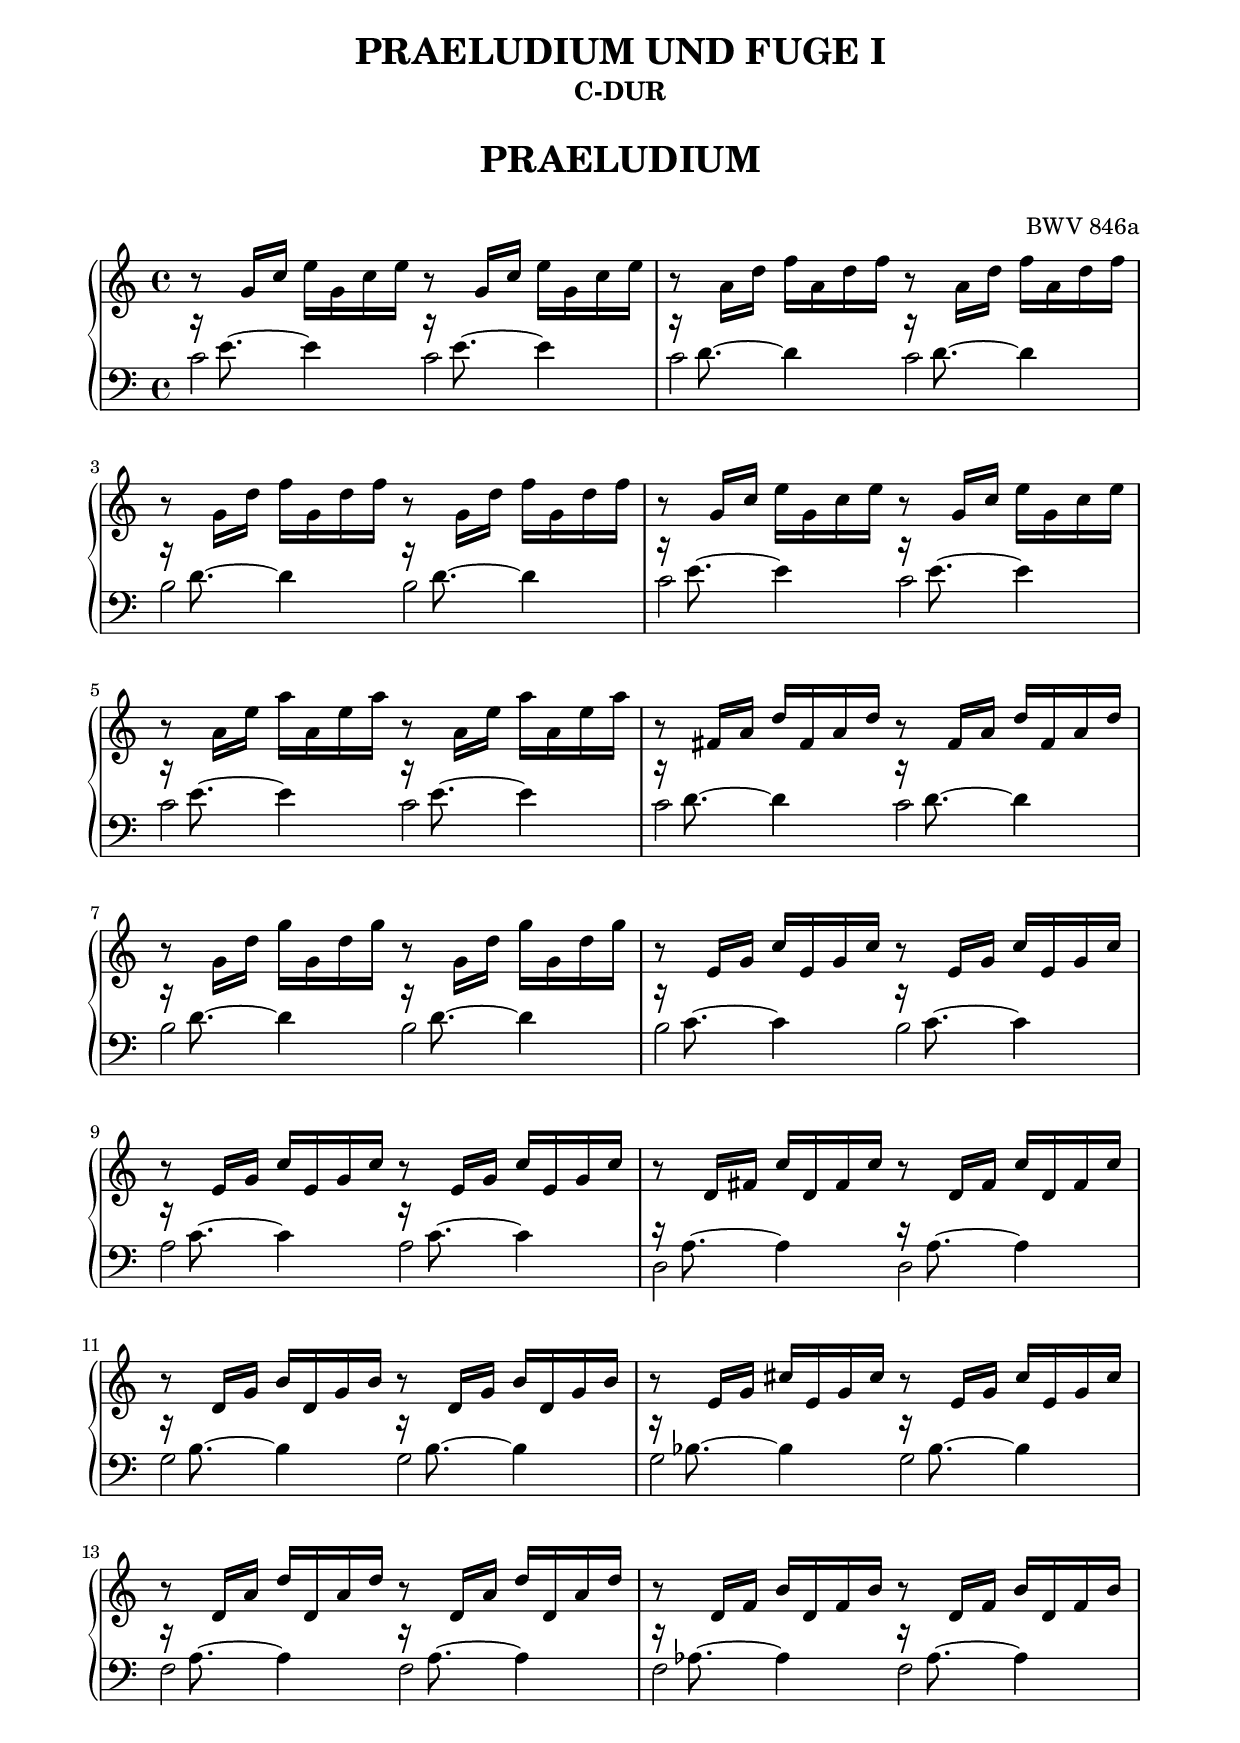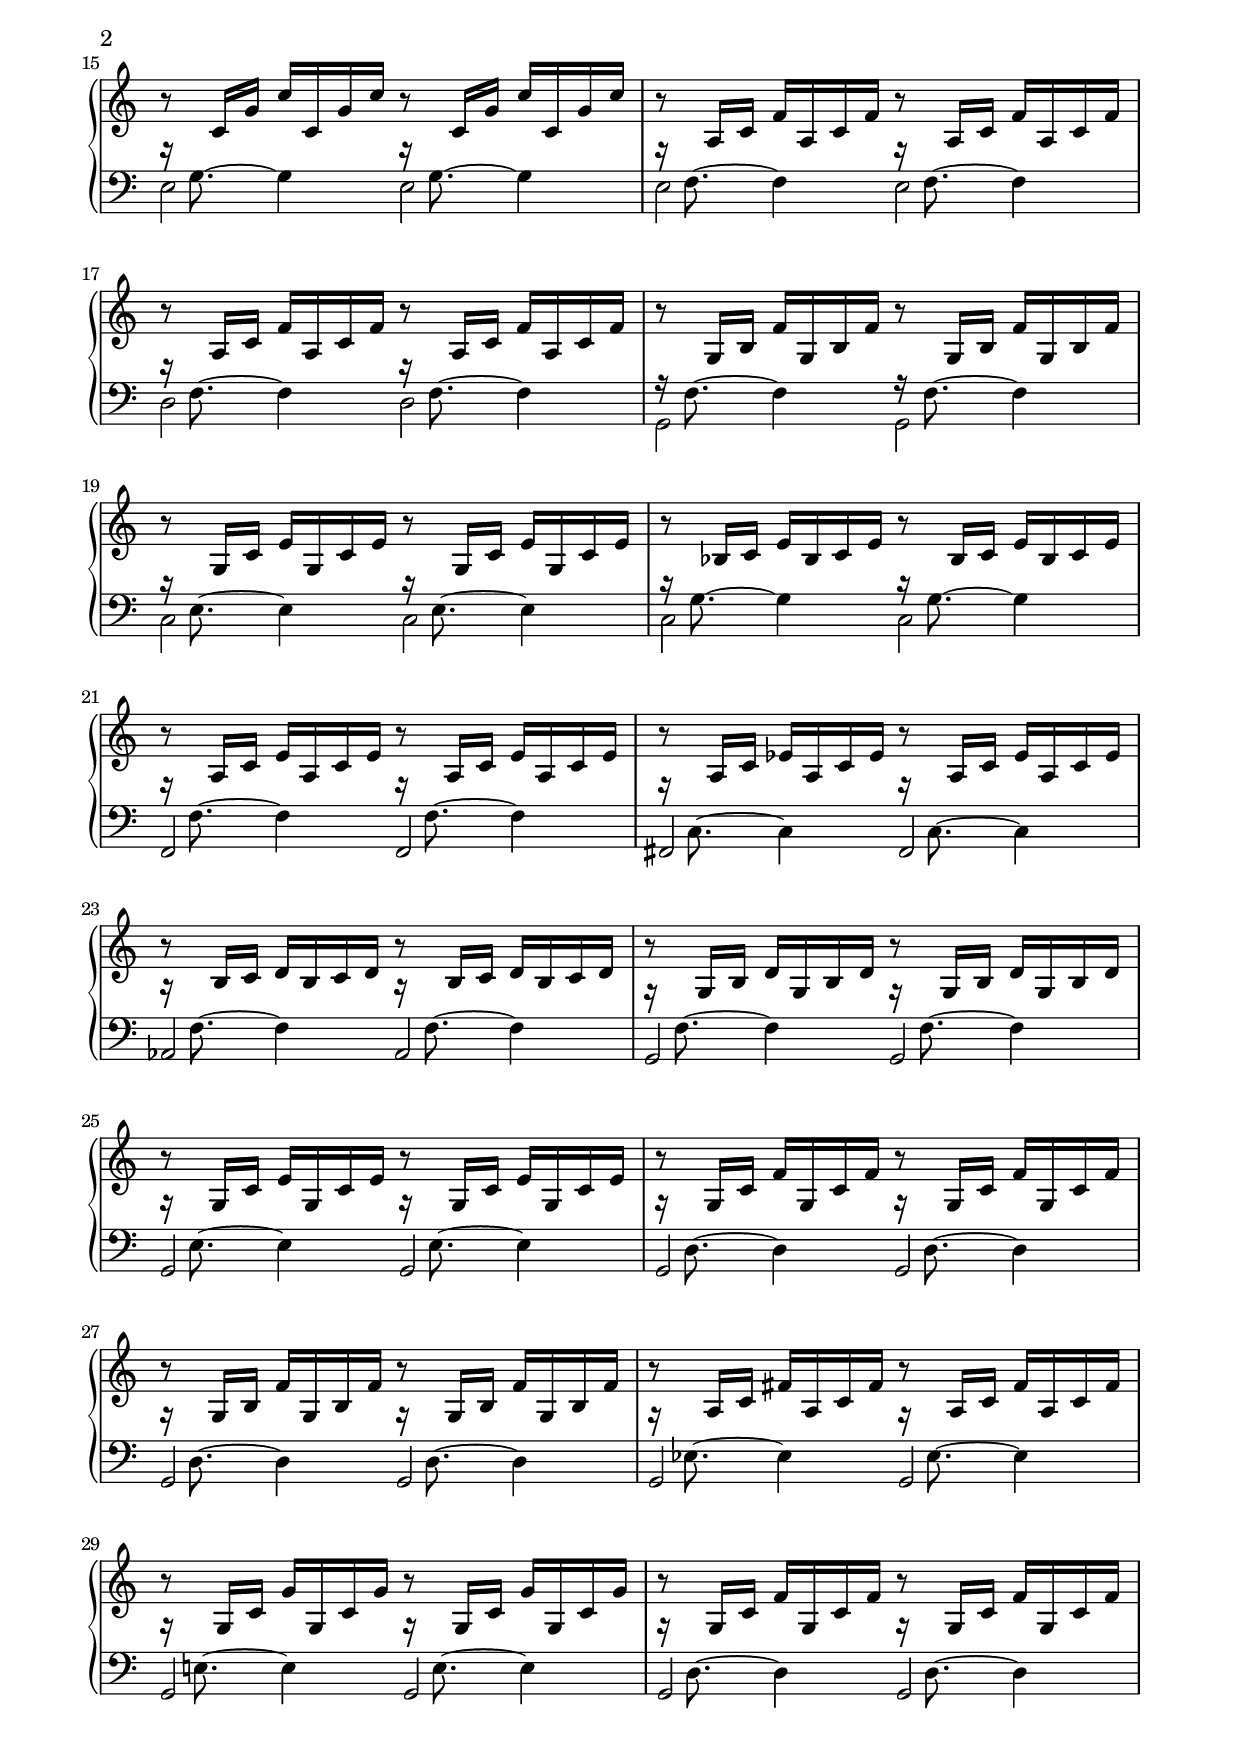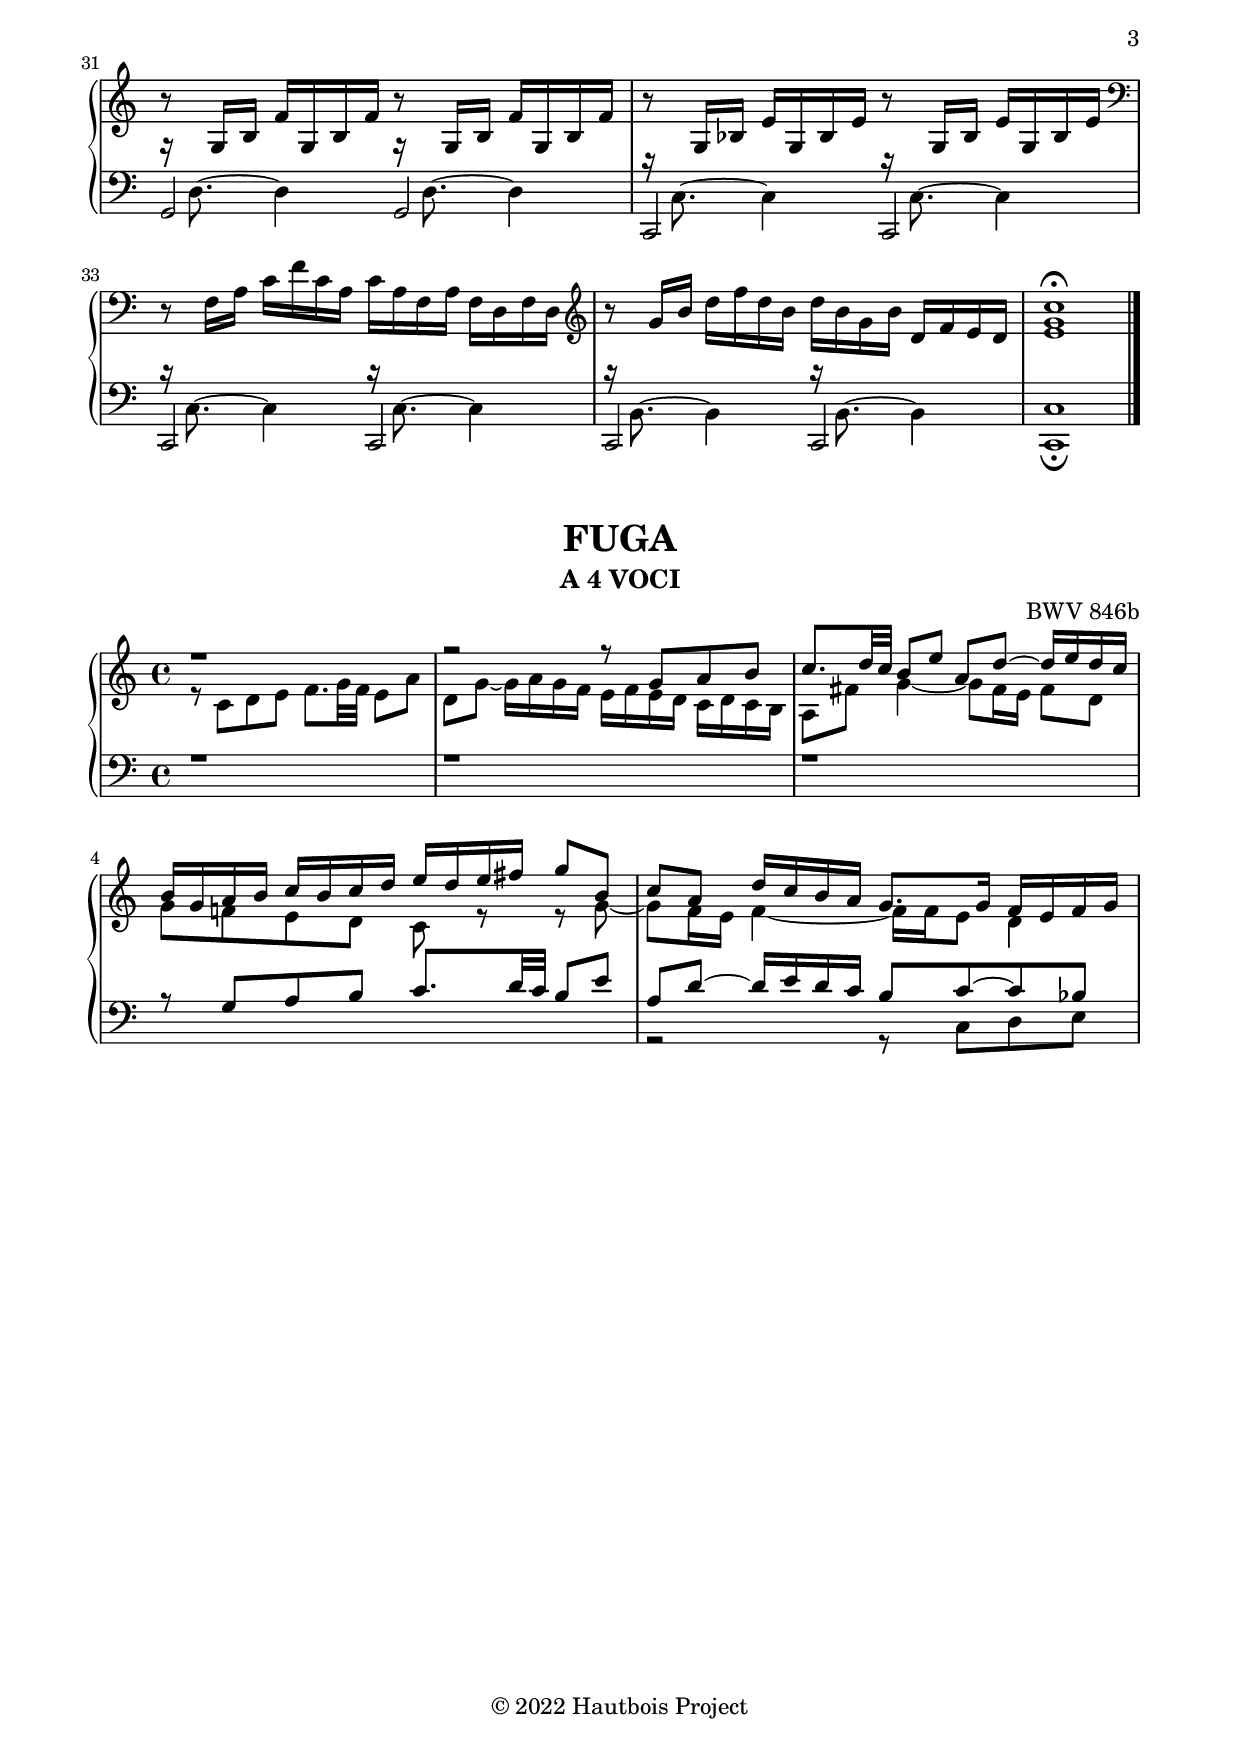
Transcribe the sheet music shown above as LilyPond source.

%! Title: Das Wohltemperierte Klavier I, BWV 846-869
%! Subtitle: Praeludium und Fuge I, BWV 846
%! Subsubtitle:
%! Type: raw
%! Status: working
%! Remark:

\version "2.22.1"
%% Generated by lilypond-book
%% Options: [exampleindent=10.16\mm,indent=0\mm,line-width=14.5\cm,noragged-right,papersize=a5,quote]
%\include "lilypond-book-preamble.ly"
\include "italiano.ly"

%****************************************************************
% Start cut-&-pastable-section

%****************************************************************

\paper {
  % Set paper
  #(set-paper-size "a4")
  indent = 0\mm
  line-width = 18\cm
  ragged-right = ##f
  line-width = #(- line-width (* mm 3.000000) (* mm 1))
  print-all-headers = ##t
}

\layout {
  
}

%*****************************************
% Set Header Global
%*****************************************

\header {
  title = "PRAELUDIUM UND FUGE I"
  subtitle = "C-DUR"
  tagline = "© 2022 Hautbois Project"
}
\markup { \vspace #1 }

%*****************************************
% Start Voice
% Write the voices here
%*****************************************
MyMeter = \time 4/4
MyKey = \key do \major
PieceNamePrelude = "PRAELUDIUM"
PieceNameFugue = "FUGA"
FugueName = "A 4 VOCI"
MyOpusA = "BWV 846a"
MyOpusB = "BWV 846b"

PreludeVoiceI = \relative sol' {
  %bar 1 - 4
  r8 sol16 do mi sol, do mi r8 sol,16 do mi sol, do mi |
  r8 la,16 re fa la, re fa r8 la,16 re fa la, re fa |
  r8 sol,16 re' fa sol, re' fa r8 sol,16 re' fa sol, re' fa |
  r8 sol,16 do mi sol, do mi r8 sol,16 do mi sol, do mi |
  
  %bar 4 - 8
  r8 la,16 mi' la la, mi' la r8 la,16 mi' la la, mi' la |
  r8 fad,16 la re fad, la re r8 fad,16 la re fad, la re |
  r8 sol,16 re' sol sol, re' sol r8 sol,16 re' sol sol, re' sol |
  r8 mi,16 sol do mi, sol do r8 mi,16 sol do mi, sol do |
  
  %bar 9 - 12
  r8 mi,16 sol do mi, sol do r8 mi,16 sol do mi, sol do |
  r8 re,16 fad do' re, fad do' r8 re,16 fad do' re, fad do' |
  r8 re,16 sol si re, sol si r8 re,16 sol si re, sol si |
  r8 mi,16 sol dod mi, sol dod r8 mi,16 sol dod mi, sol dod |
  
  %bar 13 - 16
  r8 re,16 la' re re, la' re r8 re,16 la' re re, la' re |
  r8 re,16 fa si re, fa si r8 re,16 fa si re, fa si |
  r8 do,16 sol' do do, sol' do r8 do,16 sol' do do, sol' do |
  r8 la,16 do fa la, do fa r8 la,16 do fa la, do fa |
  
  %bar 17 - 20
  r8 la,16 do fa la, do fa r8 la,16 do fa la, do fa |
  r8 sol,16 si fa' sol, si fa' r8 sol,16 si fa' sol, si fa' |
  r8 sol,16 do mi sol, do mi r8 sol,16 do mi sol, do mi |
  r8 sib16 do mi sib do mi r8 sib16 do mi sib do mi |
  
  %bar 21 - 24
  r8 la,16 do mi la, do mi r8 la,16 do mi la, do mi |
  r8 la,16 do mib la, do mib r8 la,16 do mib la, do mib |
  % r8 si16 do mib si do mib r8 si16 do mib si do mib |
  r8 si16 do re si do re r8 si16 do re si do re |
  
  %bar 25 - 28
  r8 sol,16 si re sol, si re r8 sol,16 si re sol, si re |
  r8 sol,16 do mi sol, do mi r8 sol,16 do mi sol, do mi |
  r8 sol,16 do fa sol, do fa r8 sol,16 do fa sol, do fa |
  r8 sol,16 si fa' sol, si fa' r8 sol,16 si fa' sol, si fa' |
  
  %bar 29 - 33
  r8 la,16 do fad la, do fad r8 la,16 do fad la, do fad |
  r8 sol,16 do sol' sol, do sol' r8 sol,16 do sol' sol, do sol' |
  r8 sol,16 do fa sol, do fa r8 sol,16 do fa sol, do fa |
  r8 sol,16 si fa' sol, si fa' r8 sol,16 si fa' sol, si fa' |
  r8 sol,16 sib mi sol, sib mi r8 sol,16 sib mi sol, sib mi |
  
  %coda
  \clef "bass" r8 fa,16 la do fa do la do la fa la fa re fa re |
  \clef "treble" r8 sol'16 si re fa re si re si sol si re, fa mi re |
  <mi sol do>1\fermata
  
  \bar "|."
}

PreludeVoiceII = \relative mi' {
  %bar 1 - 4
  \stemDown
  r16 mi8.~ mi4 r16 mi8.~ mi4 |
  r16 re8.~ re4 r16 re8.~ re4 |
  r16 re8.~ re4 r16 re8.~ re4 |
  r16 mi8.~ mi4 r16 mi8.~ mi4 |
  
  %bar 5 - 8
  r16 mi8.~ mi4 r16 mi8.~ mi4 |
  r16 re8.~ re4 r16 re8.~ re4 |
  r16 re8.~ re4 r16 re8.~ re4 |
  r16 do8.~ do4 r16 do8.~ do4 |
  
  %bar 9 - 12
  r16 do8.~ do4 r16 do8.~ do4 |
  r16 la8.~ la4 r16 la8.~ la4 |
  r16 si8.~ si4 r16 si8.~ si4 |
  r16 sib8.~ sib4 r16 sib8.~ sib4 |
  
  %bar 13 - 16
  r16 la8.~ la4 r16 la8.~ la4 |
  r16 lab8.~ lab4 r16 lab8.~ lab4 |
  r16 sol8.~ sol4 r16 sol8.~ sol4 |
  r16 fa8.~ fa4 r16 fa8.~ fa4 |
  
  %bar 17 - 20
  r16 fa8.~ fa4 r16 fa8.~ fa4 |
  r16 fa8.~ fa4 r16 fa8.~ fa4 |
  r16 mi8.~ mi4 r16 mi8.~ mi4 |
  r16 sol8.~ sol4 r16 sol8.~ sol4 |
  
  %bar 21 - 24
  r16 fa8.~ fa4 r16 fa8.~ fa4 |
  r16 do8.~ do4 r16 do8.~ do4 |
  % r16 mib8.~ mib4 r16 mib8.~ mib4 |
  r16 fa8.~ fa4 r16 fa8.~ fa4 |
  
  %bar 25 - 28
  r16 fa8.~ fa4 r16 fa8.~ fa4 |
  r16 mi8.~ mi4 r16 mi8.~ mi4 |
  r16 re8.~ re4 r16 re8.~ re4 |
  r16 re8.~ re4 r16 re8.~ re4 |
  
  %bar 29 - 33
  r16 mib8.~ mib4 r16 mib8.~ mib4 |
  r16 mi!8.~ mi4 r16 mi8.~ mi4 |
  r16 re8.~ re4 r16 re8.~ re4 |
  r16 re8.~ re4 r16 re8.~ re4 |
  r16 do8.~ do4 r16 do8.~ do4 |
  
  %coda
  r16 do8.~ do4 r16 do8.~ do4 |
  r16 si8.~ si4 r16 si8.~ si4 |
  \stemUp
  do1 |
  
  %\bar "|."
}

PreludeVoiceIII = \relative do' {
  %bar 1 - 4
  \stemDown
  do2 do2 | 
  do2 do2 | 
  si2 si2 | 
  do2 do2 |  
  
  %bar 4 - 8
  do2 do2 | 
  do2 do2 | 
  si2 si2 | 
  si2 si2 |
  
  %bar 9 - 12
  la2 la2 |
  re,2 re2 |
  sol2 sol2 |
  sol2 sol2 |
  
  %bar 13 - 16
  fa2 fa2 |
  fa2 fa2 |
  mi2 mi2 |
  mi2 mi2 |
  
  %bar 17 - 20
  re2 re2 |
  sol,2 sol2 |
  do2 do2 |
  do2 do2 |
  
  \stemUp
  %bar 21 - 24
  fa,2 fa2 |
  fad2 fad2 |
  % sol2 sol2 |
  lab2 lab2 |
  
  %bar 25 - 28
  sol2 sol2 |
  sol2 sol2 |
  sol2 sol2 |
  sol2 sol2 |
  
  %bar 29 - 33
  sol2 sol2 |
  sol2 sol2 |
  sol2 sol2 |
  sol2 sol2 |
  do,2 do2 |
  
  %coda
  do2 do2 |
  do2 do2 |
  \stemUp
  do1\fermata |
  
  %\bar "|."
  
}


FugueVoiceI = \relative sol' {
  %bar 1 - 5
  r1 | r2 r8 sol8 la si |
  do8. re32 do32 si8 mi la, re~ re16 mi re do |
  si sol la si do si do re mi re mi fad sol8 si, |
  do la re16 do si la sol8. sol16 fa mi fa sol |
  
    
  %\bar "|."
}

FugueVoiceII = \relative do' {
  %bar 1 - 5
  r8 do8 re mi fa8. sol32 fa32 mi8 la |
  re, sol~ sol16 la sol fa mi fa mi re do re do si |
  la8 fad' sol4~ sol8 fad16 mi fad8 re |
  sol fa! mi re do r r sol'~ |
  sol fa16 mi fa4~ fa16 fa16 mi8 re4 |
  
  %\bar "|."
}

FugueVoiceIII = \relative sol {
  %bar 1 - 5
  r1 | r1 | r1 |
  r8 sol la si do8. re32 do32 si8 mi |
  la, re~ re16 mi re do si8 do~ do sib |
    
  %\bar "|."
}

FugueVoiceIV = \relative do {
  %bar 1 - 5
  s1 | s1 | s1 | s1 |
  r2 r8 do re mi |
  
  %\bar "|."
}

%*****************************************
%  Start Header and Score
%*****************************************

%\markup { \vspace #1 }
\score {
  \header {
    title = \PieceNamePrelude
    subtitle = ##f
    opus = \MyOpusA
  }
  \new PianoStaff <<
    \new Staff { 
      \clef "treble" 
      \MyKey
      \MyMeter
        \PreludeVoiceI
    }
    \new Staff { 
      \clef "bass"
      \MyKey
      \MyMeter <<
        \PreludeVoiceII
        \\
        \PreludeVoiceIII
      >>
    }
  >>
}

\markup { \vspace #1 }

\score {
  \header {
    title = \PieceNameFugue
    subtitle = \FugueName
    opus = \MyOpusB
  }
  \new PianoStaff <<
    \new Staff = "up" { 
      \clef "treble" 
      \MyKey
      \MyMeter <<
        \FugueVoiceI
        \\
        \FugueVoiceII
      >>
    }
    \new Staff = "down" { 
      \clef "bass"
      \MyKey
      \MyMeter <<
        \FugueVoiceIII
        \\
        \FugueVoiceIV
      >>
    }
  >>
}